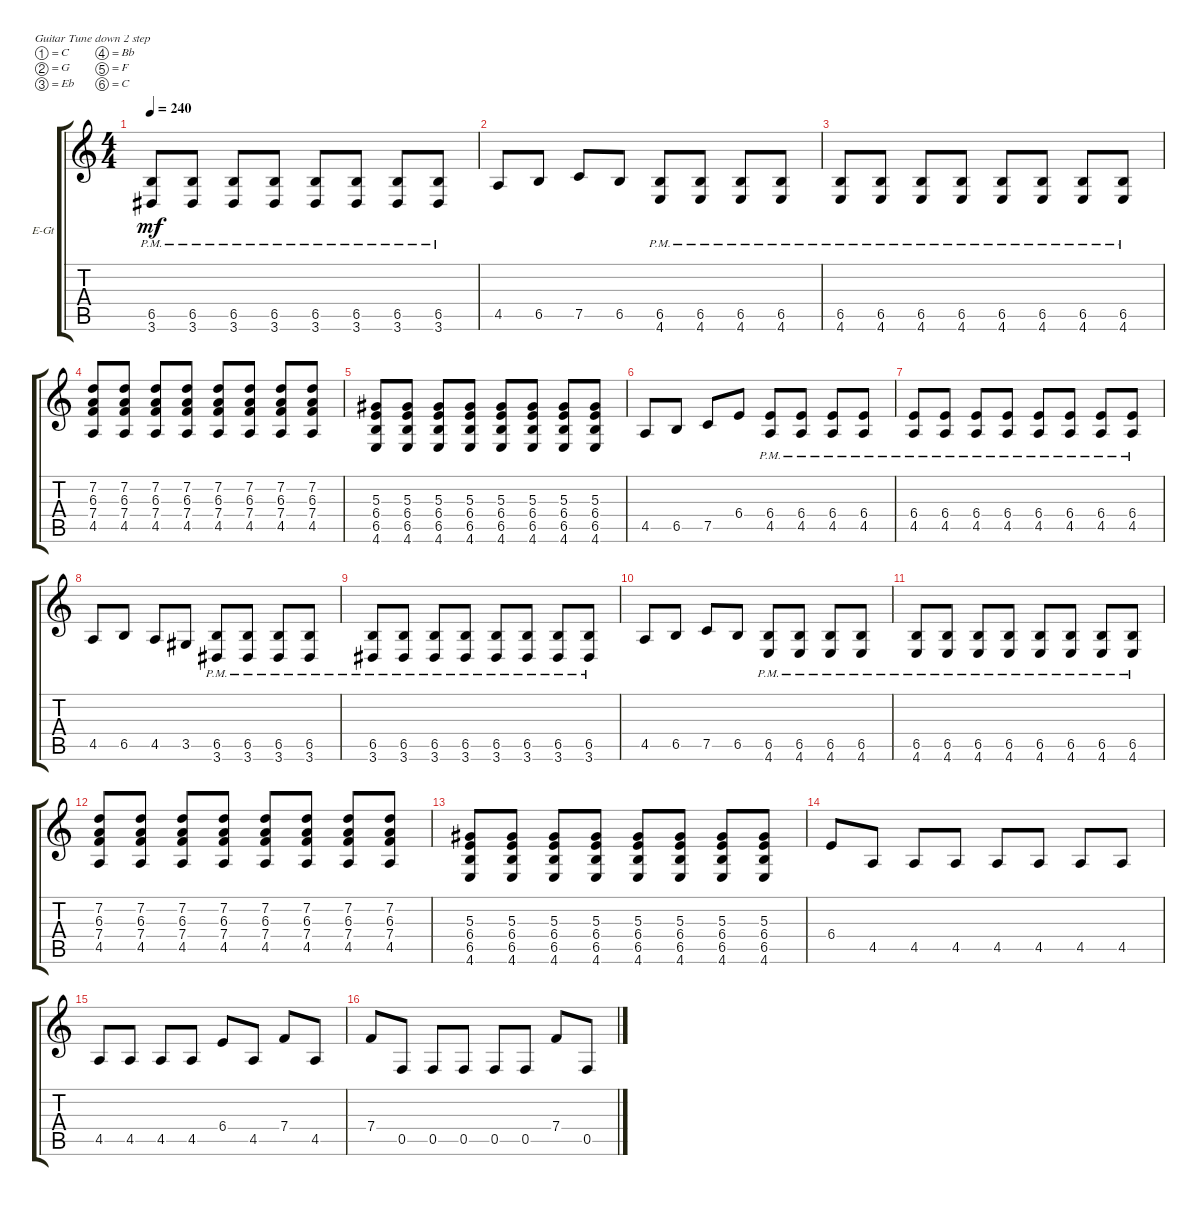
\defaultSystemsLayout 4
\bracketExtendMode groupsimilarinstruments
\firstSystemTrackNameOrientation horizontal
\otherSystemsTrackNameOrientation horizontal
\track ("Eschbach Rhythm" "E-Gt") {instrument overdrivenguitar}
\staff {score tabs}
\tuning (C4 G3 Eb3 Bb2 F2 C2)
\ts (4 4)
\tempo 240
\clef g2
\ks aminor
(3.6{pm} 6.5{pm}).8{dy mf} (3.6{pm} 6.5{pm}).8 (3.6{pm} 6.5{pm}).8 (3.6{pm} 6.5{pm}).8 (3.6{pm} 6.5{pm}).8 (3.6{pm} 6.5{pm}).8 (3.6{pm} 6.5{pm}).8 (3.6{pm} 6.5{pm}).8 |
4.5.8 6.5.8 7.5.8 6.5.8 (4.6{pm} 6.5{pm}).8 (4.6{pm} 6.5{pm}).8 (4.6{pm} 6.5{pm}).8 (4.6{pm} 6.5{pm}).8 |
(4.6{pm} 6.5{pm}).8 (4.6{pm} 6.5{pm}).8 (4.6{pm} 6.5{pm}).8 (4.6{pm} 6.5{pm}).8 (4.6{pm} 6.5{pm}).8 (4.6{pm} 6.5{pm}).8 (4.6{pm} 6.5{pm}).8 (4.6{pm} 6.5{pm}).8 |
(7.2 7.4 6.3 4.5).8 (7.2 7.4 6.3 4.5).8 (7.2 7.4 6.3 4.5).8 (7.2 7.4 6.3 4.5).8 (7.2 7.4 6.3 4.5).8 (7.2 7.4 6.3 4.5).8 (7.2 7.4 6.3 4.5).8 (7.2 7.4 6.3 4.5).8 |
(5.3 6.5 6.4 4.6).8 (5.3 6.5 6.4 4.6).8 (5.3 6.5 6.4 4.6).8 (5.3 6.5 6.4 4.6).8 (5.3 6.5 6.4 4.6).8 (5.3 6.5 6.4 4.6).8 (5.3 6.5 6.4 4.6).8 (5.3 6.5 6.4 4.6).8 |
4.5.8 6.5.8 7.5.8 6.4.8 (4.5{pm} 6.4{pm}).8 (4.5{pm} 6.4{pm}).8 (4.5{pm} 6.4{pm}).8 (4.5{pm} 6.4{pm}).8 |
(4.5{pm} 6.4{pm}).8 (4.5{pm} 6.4{pm}).8 (4.5{pm} 6.4{pm}).8 (4.5{pm} 6.4{pm}).8 (4.5{pm} 6.4{pm}).8 (4.5{pm} 6.4{pm}).8 (4.5{pm} 6.4{pm}).8 (4.5{pm} 6.4{pm}).8 |
4.5.8 6.5.8 4.5.8 3.5.8 (3.6{pm} 6.5{pm}).8 (3.6{pm} 6.5{pm}).8 (3.6{pm} 6.5{pm}).8 (3.6{pm} 6.5{pm}).8 |
(3.6{pm} 6.5{pm}).8 (3.6{pm} 6.5{pm}).8 (3.6{pm} 6.5{pm}).8 (3.6{pm} 6.5{pm}).8 (3.6{pm} 6.5{pm}).8 (3.6{pm} 6.5{pm}).8 (3.6{pm} 6.5{pm}).8 (3.6{pm} 6.5{pm}).8 |
4.5.8 6.5.8 7.5.8 6.5.8 (4.6{pm} 6.5{pm}).8 (4.6{pm} 6.5{pm}).8 (4.6{pm} 6.5{pm}).8 (4.6{pm} 6.5{pm}).8 |
(4.6{pm} 6.5{pm}).8 (4.6{pm} 6.5{pm}).8 (4.6{pm} 6.5{pm}).8 (4.6{pm} 6.5{pm}).8 (4.6{pm} 6.5{pm}).8 (4.6{pm} 6.5{pm}).8 (4.6{pm} 6.5{pm}).8 (4.6{pm} 6.5{pm}).8 |
(7.2 7.4 6.3 4.5).8 (7.2 7.4 6.3 4.5).8 (7.2 7.4 6.3 4.5).8 (7.2 7.4 6.3 4.5).8 (7.2 7.4 6.3 4.5).8 (7.2 7.4 6.3 4.5).8 (7.2 7.4 6.3 4.5).8 (7.2 7.4 6.3 4.5).8 |
(5.3 6.5 6.4 4.6).8 (5.3 6.5 6.4 4.6).8 (5.3 6.5 6.4 4.6).8 (5.3 6.5 6.4 4.6).8 (5.3 6.5 6.4 4.6).8 (5.3 6.5 6.4 4.6).8 (5.3 6.5 6.4 4.6).8 (5.3 6.5 6.4 4.6).8 |
6.4.8 4.5.8 4.5.8 4.5.8 4.5.8 4.5.8 4.5.8 4.5.8 |
4.5.8 4.5.8 4.5.8 4.5.8 6.4.8 4.5.8 7.4.8 4.5.8 |
7.4.8 0.5.8 0.5.8 0.5.8 0.5.8 0.5.8 7.4.8 0.5.8
